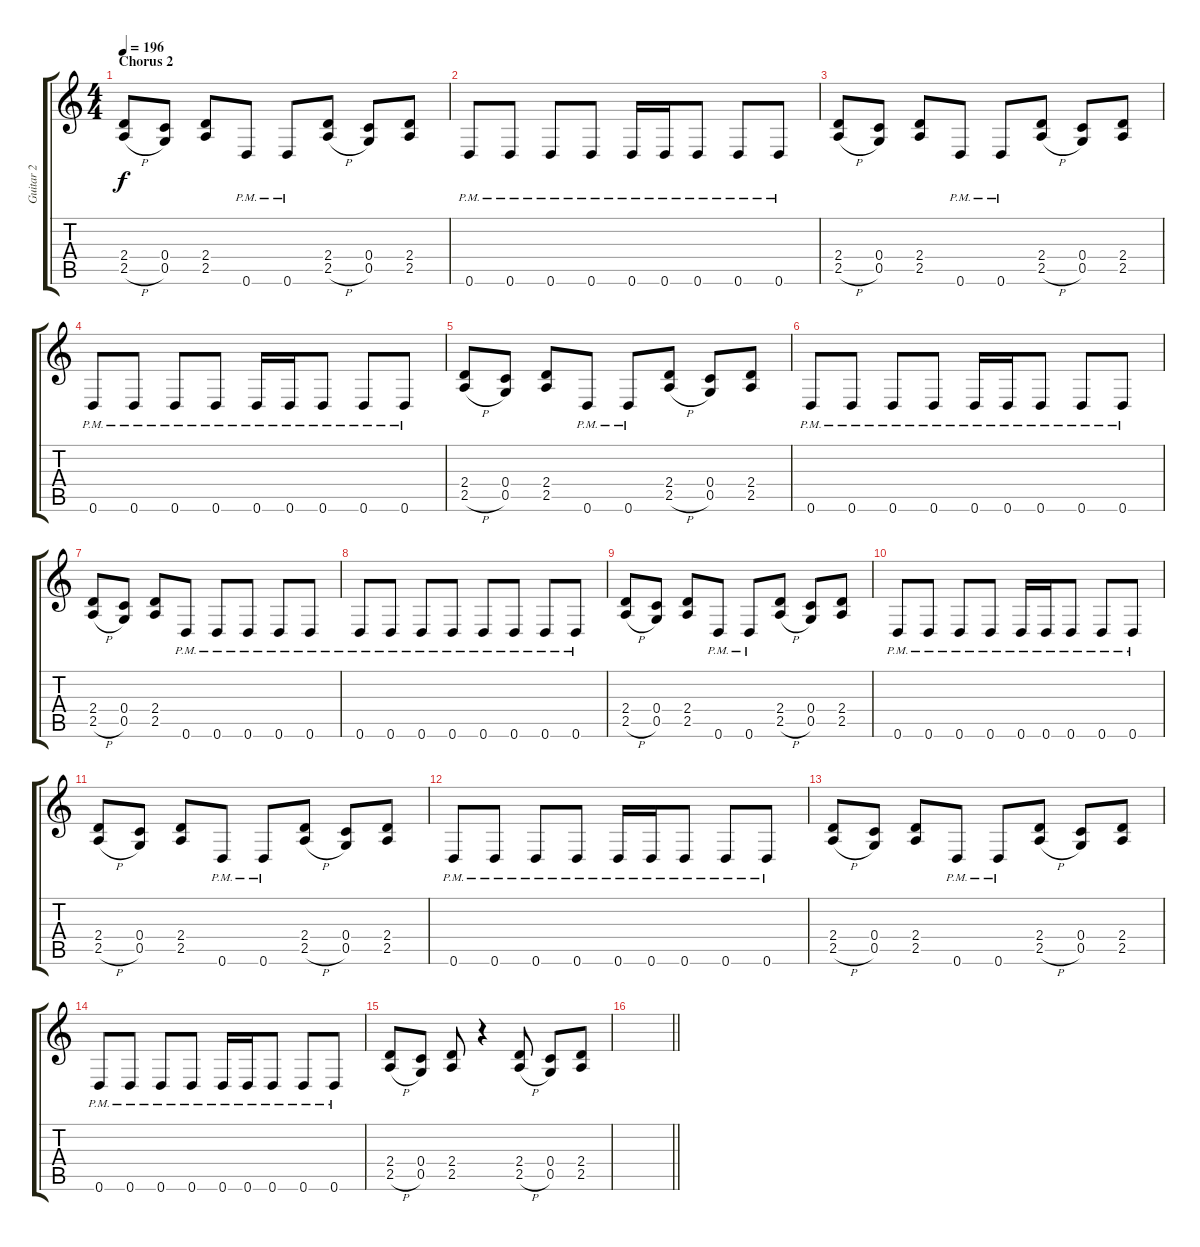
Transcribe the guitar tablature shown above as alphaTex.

\track ("Guitar 2" "Guitar 2") {instrument distortionguitar}
\staff {score tabs}
\tuning (D4 A3 F3 C3 G2 D2) {hide}
\ts (4 4)
\section ("" "Chorus 2")
\tempo 196
\clef g2
\ks c
(2.4 2.5{h}).8{dy f} (0.4 0.5).8 (2.4 2.5).8 0.6{pm}.8 0.6{pm}.8 (2.4 2.5{h}).8 (0.4 0.5).8 (2.4 2.5).8 |
0.6{pm}.8 0.6{pm}.8 0.6{pm}.8 0.6{pm}.8 0.6{pm}.16 0.6{pm}.16 0.6{pm}.8 0.6{pm}.8 0.6{pm}.8 |
(2.4 2.5{h}).8 (0.4 0.5).8 (2.4 2.5).8 0.6{pm}.8 0.6{pm}.8 (2.4 2.5{h}).8 (0.4 0.5).8 (2.4 2.5).8 |
0.6{pm}.8 0.6{pm}.8 0.6{pm}.8 0.6{pm}.8 0.6{pm}.16 0.6{pm}.16 0.6{pm}.8 0.6{pm}.8 0.6{pm}.8 |
(2.4 2.5{h}).8 (0.4 0.5).8 (2.4 2.5).8 0.6{pm}.8 0.6{pm}.8 (2.4 2.5{h}).8 (0.4 0.5).8 (2.4 2.5).8 |
0.6{pm}.8 0.6{pm}.8 0.6{pm}.8 0.6{pm}.8 0.6{pm}.16 0.6{pm}.16 0.6{pm}.8 0.6{pm}.8 0.6{pm}.8 |
(2.4 2.5{h}).8 (0.4 0.5).8 (2.4 2.5).8 0.6{pm}.8 0.6{pm}.8 0.6{pm}.8 0.6{pm}.8 0.6{pm}.8 |
0.6{pm}.8 0.6{pm}.8 0.6{pm}.8 0.6{pm}.8 0.6{pm}.8 0.6{pm}.8 0.6{pm}.8 0.6{pm}.8 |
(2.4 2.5{h}).8 (0.4 0.5).8 (2.4 2.5).8 0.6{pm}.8 0.6{pm}.8 (2.4 2.5{h}).8 (0.4 0.5).8 (2.4 2.5).8 |
0.6{pm}.8 0.6{pm}.8 0.6{pm}.8 0.6{pm}.8 0.6{pm}.16 0.6{pm}.16 0.6{pm}.8 0.6{pm}.8 0.6{pm}.8 |
(2.4 2.5{h}).8 (0.4 0.5).8 (2.4 2.5).8 0.6{pm}.8 0.6{pm}.8 (2.4 2.5{h}).8 (0.4 0.5).8 (2.4 2.5).8 |
0.6{pm}.8 0.6{pm}.8 0.6{pm}.8 0.6{pm}.8 0.6{pm}.16 0.6{pm}.16 0.6{pm}.8 0.6{pm}.8 0.6{pm}.8 |
(2.4 2.5{h}).8 (0.4 0.5).8 (2.4 2.5).8 0.6{pm}.8 0.6{pm}.8 (2.4 2.5{h}).8 (0.4 0.5).8 (2.4 2.5).8 |
0.6{pm}.8 0.6{pm}.8 0.6{pm}.8 0.6{pm}.8 0.6{pm}.16 0.6{pm}.16 0.6{pm}.8 0.6{pm}.8 0.6{pm}.8 |
(2.4 2.5{h}).8 (0.4 0.5).8 (2.4 2.5).8 r.4 (2.4 2.5{h}).8 (0.4 0.5).8 (2.4 2.5).8 |
\barLineRight lightlight
